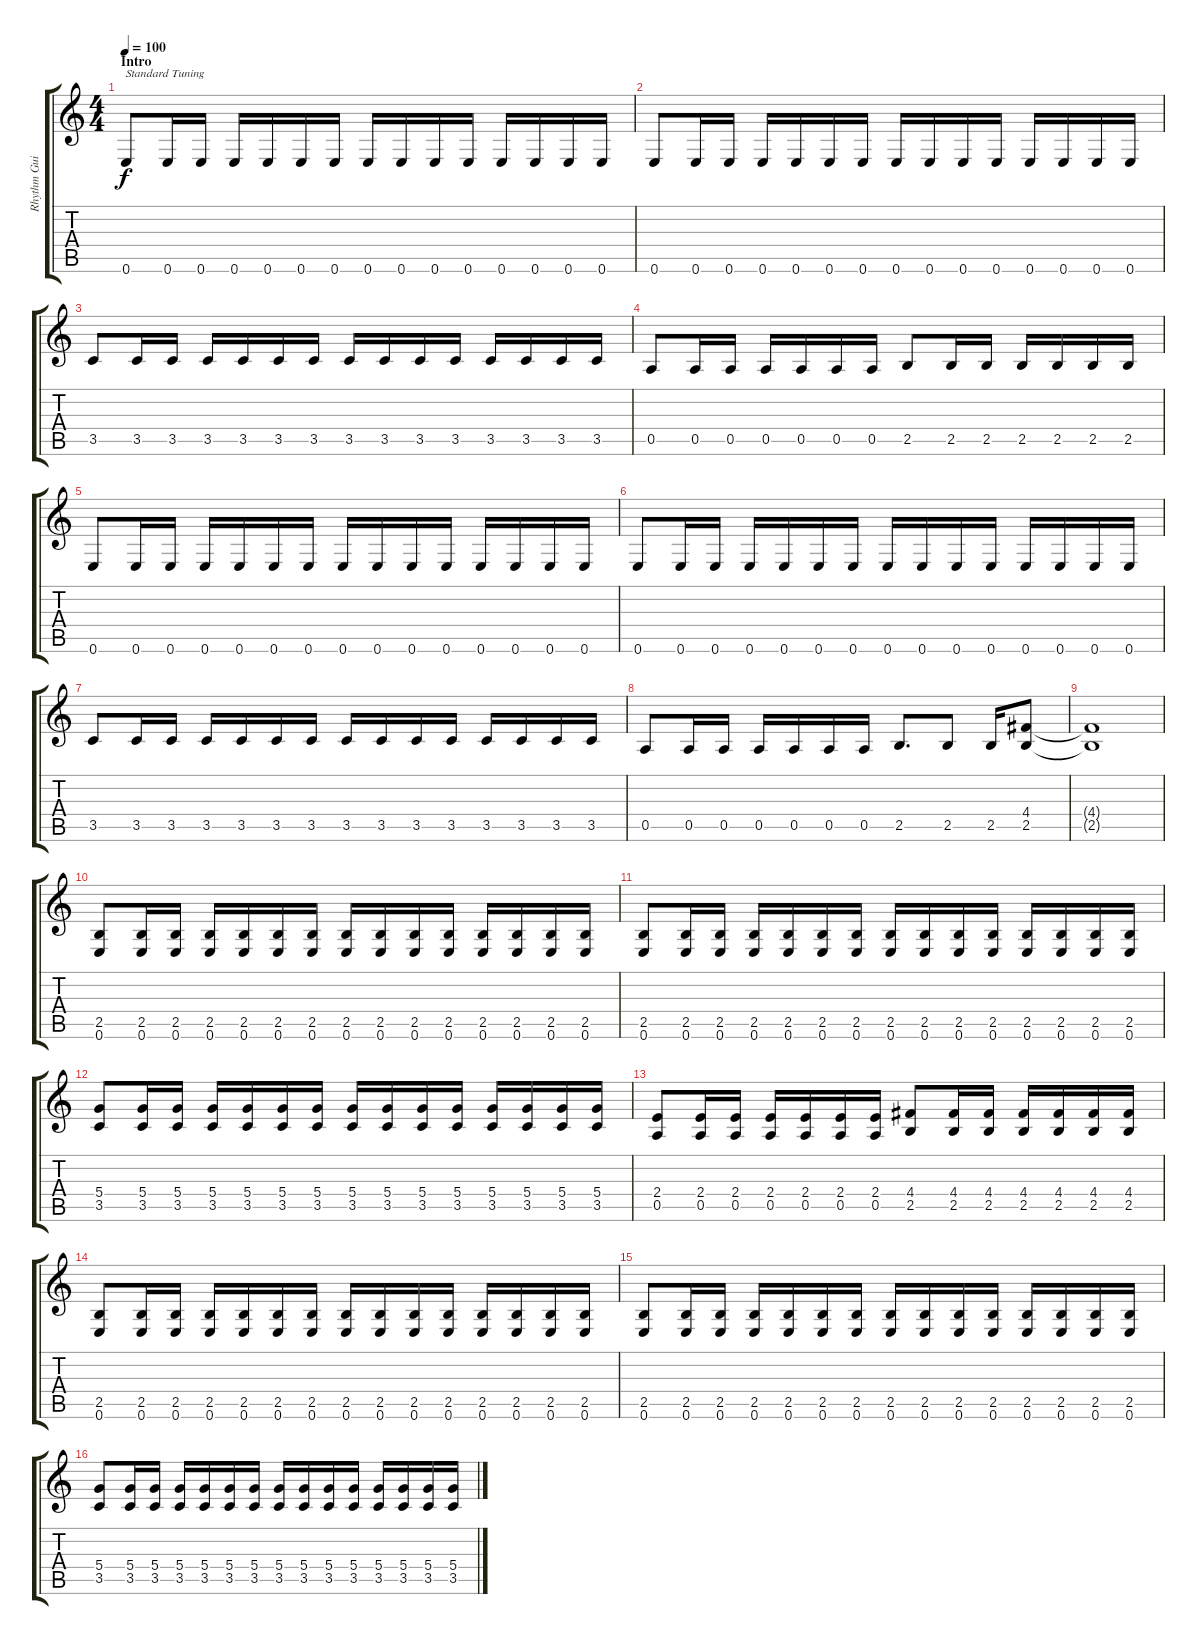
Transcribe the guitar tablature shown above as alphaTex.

\track ("Rhythm Guitar" "Rhythm Gui") {instrument distortionguitar}
\staff {score tabs}
\tuning (E4 B3 G3 D3 A2 E2) {hide}
\ts (4 4)
\section ("" "Intro")
\tempo 100
\clef g2
\ks c
0.6.8{txt "Standard Tuning" dy f instrument distortionguitar} 0.6.16 0.6.16 0.6.16 0.6.16 0.6.16 0.6.16 0.6.16 0.6.16 0.6.16 0.6.16 0.6.16 0.6.16 0.6.16 0.6.16 |
0.6.8 0.6.16 0.6.16 0.6.16 0.6.16 0.6.16 0.6.16 0.6.16 0.6.16 0.6.16 0.6.16 0.6.16 0.6.16 0.6.16 0.6.16 |
3.5.8 3.5.16 3.5.16 3.5.16 3.5.16 3.5.16 3.5.16 3.5.16 3.5.16 3.5.16 3.5.16 3.5.16 3.5.16 3.5.16 3.5.16 |
0.5.8 0.5.16 0.5.16 0.5.16 0.5.16 0.5.16 0.5.16 2.5.8 2.5.16 2.5.16 2.5.16 2.5.16 2.5.16 2.5.16 |
0.6.8 0.6.16 0.6.16 0.6.16 0.6.16 0.6.16 0.6.16 0.6.16 0.6.16 0.6.16 0.6.16 0.6.16 0.6.16 0.6.16 0.6.16 |
0.6.8 0.6.16 0.6.16 0.6.16 0.6.16 0.6.16 0.6.16 0.6.16 0.6.16 0.6.16 0.6.16 0.6.16 0.6.16 0.6.16 0.6.16 |
3.5.8 3.5.16 3.5.16 3.5.16 3.5.16 3.5.16 3.5.16 3.5.16 3.5.16 3.5.16 3.5.16 3.5.16 3.5.16 3.5.16 3.5.16 |
0.5.8 0.5.16 0.5.16 0.5.16 0.5.16 0.5.16 0.5.16 2.5.8{d} 2.5.8 2.5.16 (4.4 2.5).8 |
(4.4{t} 2.5{t}).1 |
(2.5 0.6).8 (2.5 0.6).16 (2.5 0.6).16 (2.5 0.6).16 (2.5 0.6).16 (2.5 0.6).16 (2.5 0.6).16 (2.5 0.6).16 (2.5 0.6).16 (2.5 0.6).16 (2.5 0.6).16 (2.5 0.6).16 (2.5 0.6).16 (2.5 0.6).16 (2.5 0.6).16 |
(2.5 0.6).8 (2.5 0.6).16 (2.5 0.6).16 (2.5 0.6).16 (2.5 0.6).16 (2.5 0.6).16 (2.5 0.6).16 (2.5 0.6).16 (2.5 0.6).16 (2.5 0.6).16 (2.5 0.6).16 (2.5 0.6).16 (2.5 0.6).16 (2.5 0.6).16 (2.5 0.6).16 |
(5.4 3.5).8 (5.4 3.5).16 (5.4 3.5).16 (5.4 3.5).16 (5.4 3.5).16 (5.4 3.5).16 (5.4 3.5).16 (5.4 3.5).16 (5.4 3.5).16 (5.4 3.5).16 (5.4 3.5).16 (5.4 3.5).16 (5.4 3.5).16 (5.4 3.5).16 (5.4 3.5).16 |
(2.4 0.5).8 (2.4 0.5).16 (2.4 0.5).16 (2.4 0.5).16 (2.4 0.5).16 (2.4 0.5).16 (2.4 0.5).16 (4.4 2.5).8 (4.4 2.5).16 (4.4 2.5).16 (4.4 2.5).16 (4.4 2.5).16 (4.4 2.5).16 (4.4 2.5).16 |
(2.5 0.6).8 (2.5 0.6).16 (2.5 0.6).16 (2.5 0.6).16 (2.5 0.6).16 (2.5 0.6).16 (2.5 0.6).16 (2.5 0.6).16 (2.5 0.6).16 (2.5 0.6).16 (2.5 0.6).16 (2.5 0.6).16 (2.5 0.6).16 (2.5 0.6).16 (2.5 0.6).16 |
(2.5 0.6).8 (2.5 0.6).16 (2.5 0.6).16 (2.5 0.6).16 (2.5 0.6).16 (2.5 0.6).16 (2.5 0.6).16 (2.5 0.6).16 (2.5 0.6).16 (2.5 0.6).16 (2.5 0.6).16 (2.5 0.6).16 (2.5 0.6).16 (2.5 0.6).16 (2.5 0.6).16 |
(5.4 3.5).8 (5.4 3.5).16 (5.4 3.5).16 (5.4 3.5).16 (5.4 3.5).16 (5.4 3.5).16 (5.4 3.5).16 (5.4 3.5).16 (5.4 3.5).16 (5.4 3.5).16 (5.4 3.5).16 (5.4 3.5).16 (5.4 3.5).16 (5.4 3.5).16 (5.4 3.5).16
